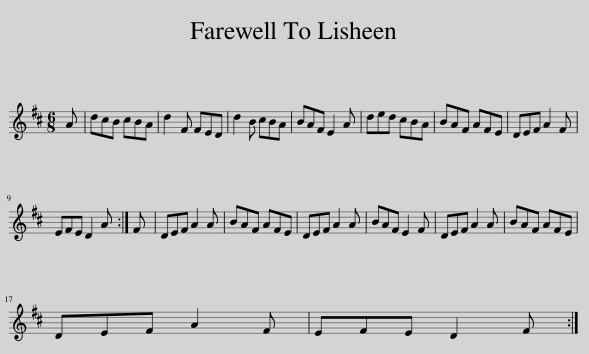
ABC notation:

X:1
L:1/8
M:6/8
I:linebreak $
K:D
V:1 treble
V:1
 A | dcB cBA | d2 F FED | d2 B cBA | BAF E2 A | %5
 ded cBA | BAF AFE | DEF A2 F |$ EFE D2 A :| F | %10
 DEF A2 A | BAF AFE | DEF A2 A | BAF E2 F | DEF A2 A | %15
 BAF AFE |$ DEF A2 F | EFE D2 F :| %18
